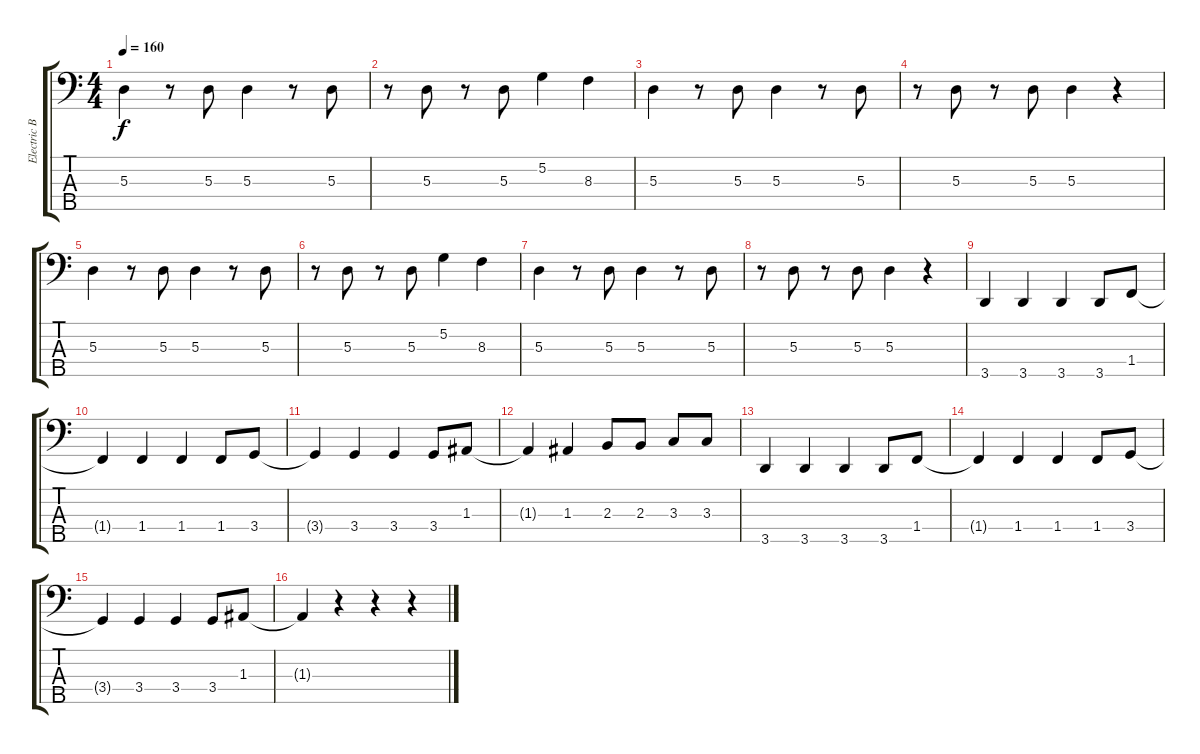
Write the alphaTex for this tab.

\track ("Electric Bass" "Electric B") {instrument electricbassfinger}
\staff {score tabs}
\tuning (G2 D2 A1 E1 B0) {hide}
\ts (4 4)
\section ("" "")
\tempo 160
\clef f4
\ks c
5.3.4{dy f instrument electricbassfinger} r.8 5.3.8 5.3.4 r.8 5.3.8 |
r.8 5.3.8 r.8 5.3.8 5.2.4 8.3.4 |
5.3.4 r.8 5.3.8 5.3.4 r.8 5.3.8 |
r.8 5.3.8 r.8 5.3.8 5.3.4 r.4 |
5.3.4 r.8 5.3.8 5.3.4 r.8 5.3.8 |
r.8 5.3.8 r.8 5.3.8 5.2.4 8.3.4 |
5.3.4 r.8 5.3.8 5.3.4 r.8 5.3.8 |
r.8 5.3.8 r.8 5.3.8 5.3.4 r.4 |
3.5.4 3.5.4 3.5.4 3.5.8 1.4.8 |
1.4{t}.4 1.4.4 1.4.4 1.4.8 3.4.8 |
3.4{t}.4 3.4.4 3.4.4 3.4.8 1.3.8 |
1.3{t}.4 1.3.4 2.3.8 2.3.8 3.3.8 3.3.8 |
3.5.4 3.5.4 3.5.4 3.5.8 1.4.8 |
1.4{t}.4 1.4.4 1.4.4 1.4.8 3.4.8 |
3.4{t}.4 3.4.4 3.4.4 3.4.8 1.3.8 |
1.3{t}.4 r.4 r.4 r.4
